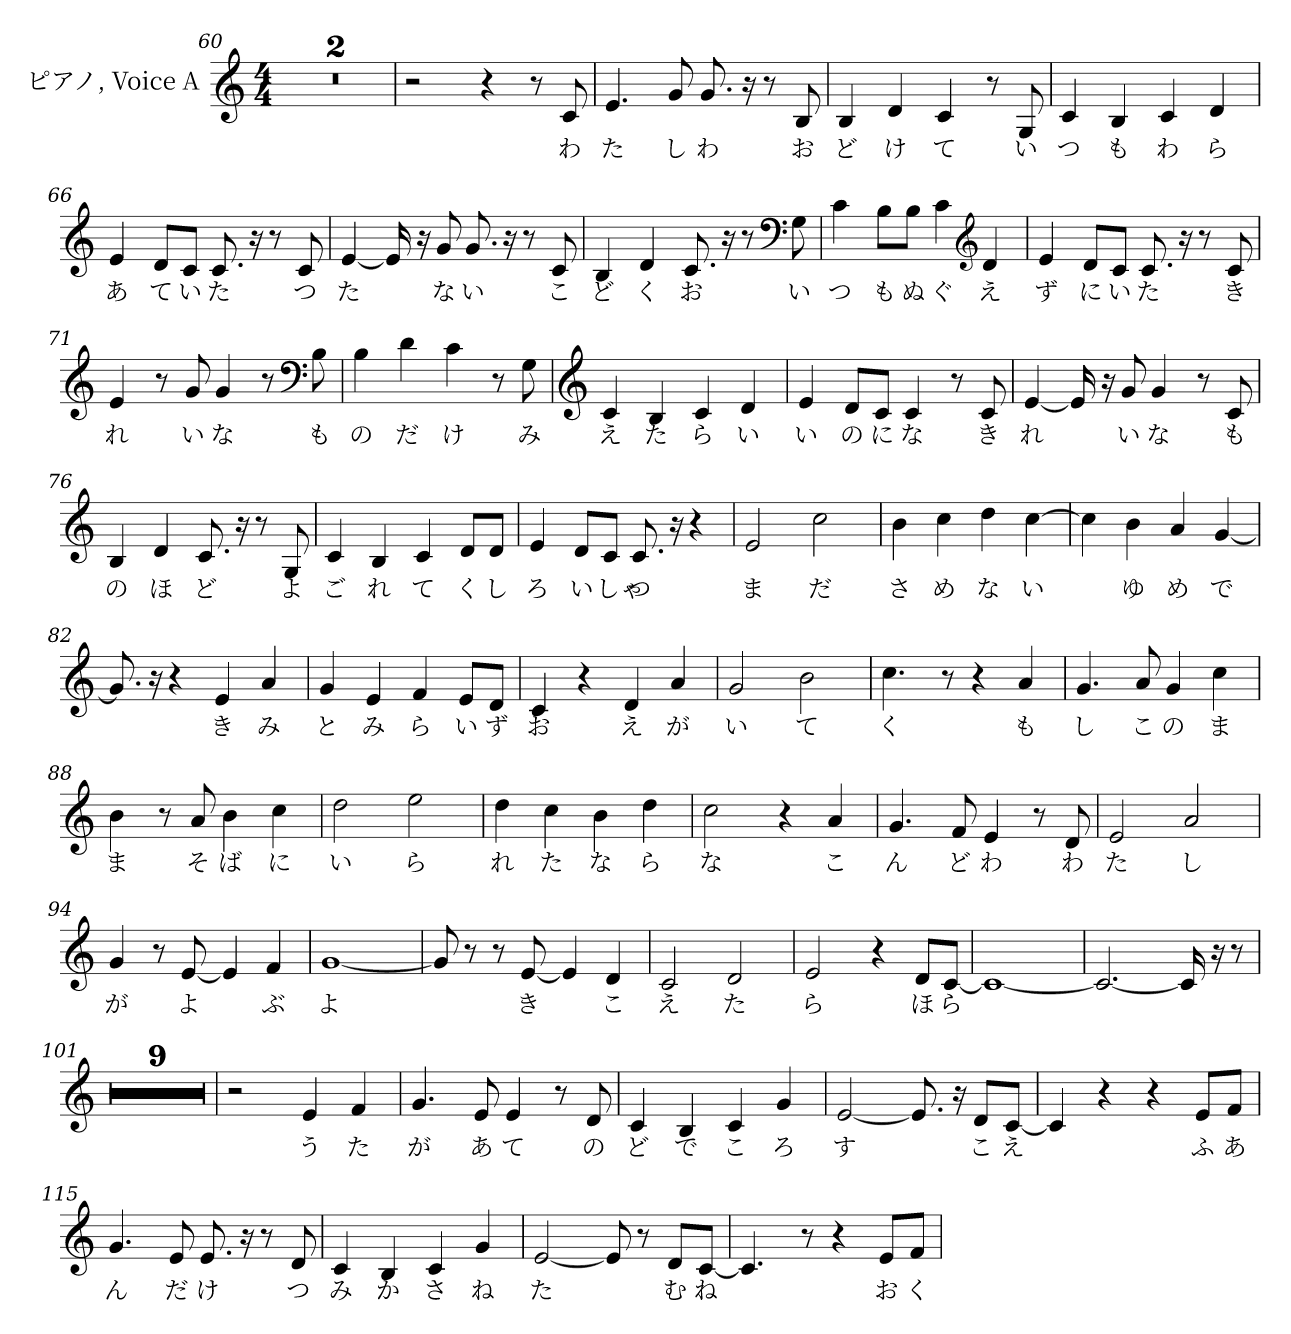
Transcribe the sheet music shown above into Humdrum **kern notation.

**kern	**text
*part1	*part1
*staff1	*staff1
*I"ピアノ, Voice A	*
*clefG2	*
*k[]	*
*M4/4	*
=60	=60
1r	.
=61	=61
1r	.
=62	=62
2r	.
4r	.
8r	.
!	!LO:LY:b
8c/	わ
!!LO:LB:g=z
=63	=63
!	!LO:LY:b
4.e/	た
!	!LO:LY:b
8g/	し
!	!LO:LY:b
8.g/	わ
16r	.
8r	.
!	!LO:LY:b
8B/	お
=64	=64
!	!LO:LY:b
4B/	ど
!	!LO:LY:b
4d/	け
!	!LO:LY:b
4c/	て
8r	.
!	!LO:LY:b
8G/	い
=65	=65
!	!LO:LY:b
4c/	つ
!	!LO:LY:b
4B/	も
!	!LO:LY:b
4c/	わ
!	!LO:LY:b
4d/	ら
=66	=66
!	!LO:LY:b
4e/	あ
!	!LO:LY:b
8d/L	て
!	!LO:LY:b
8c/J	い
!	!LO:LY:b
8.c/	た
16r	.
8r	.
!	!LO:LY:b
8c/	つ
=67	=67
!	!LO:LY:b
[4e/	た
16e/]	.
16r	.
!	!LO:LY:b
8g/	な
!	!LO:LY:b
8.g/	い
16r	.
8r	.
!	!LO:LY:b
8c/	こ
!!LO:LB:g=z
=68	=68
!	!LO:LY:b
4B/	ど
!	!LO:LY:b
4d/	く
!	!LO:LY:b
8.c/	お
16r	.
8r	.
*clefF4	*
!	!LO:LY:b
8G\	い
=69	=69
!	!LO:LY:b
4c\	つ
!	!LO:LY:b
8B\L	も
!	!LO:LY:b
8B\J	ぬ
!	!LO:LY:b
4c\	ぐ
*clefG2	*
!	!LO:LY:b
4d/	え
=70	=70
!	!LO:LY:b
4e/	ず
!	!LO:LY:b
8d/L	に
!	!LO:LY:b
8c/J	い
!	!LO:LY:b
8.c/	た
16r	.
8r	.
!	!LO:LY:b
8c/	き
=71	=71
!	!LO:LY:b
4e/	れ
8r	.
!	!LO:LY:b
8g/	い
!	!LO:LY:b
4g/	な
8r	.
*clefF4	*
!	!LO:LY:b
8B\	も
=72	=72
!	!LO:LY:b
4B\	の
!	!LO:LY:b
4d\	だ
!	!LO:LY:b
4c\	け
8r	.
!	!LO:LY:b
8G\	み
!!LO:LB:g=z
=73	=73
*clefG2	*
!	!LO:LY:b
4c/	え
!	!LO:LY:b
4B/	た
!	!LO:LY:b
4c/	ら
!	!LO:LY:b
4d/	い
=74	=74
!	!LO:LY:b
4e/	い
!	!LO:LY:b
8d/L	の
!	!LO:LY:b
8c/J	に
!	!LO:LY:b
4c/	な
8r	.
!	!LO:LY:b
8c/	き
=75	=75
!	!LO:LY:b
[4e/	れ
16e/]	.
16r	.
!	!LO:LY:b
8g/	い
!	!LO:LY:b
4g/	な
8r	.
!	!LO:LY:b
8c/	も
=76	=76
!	!LO:LY:b
4B/	の
!	!LO:LY:b
4d/	ほ
!	!LO:LY:b
8.c/	ど
16r	.
8r	.
!	!LO:LY:b
8G/	よ
=77	=77
!	!LO:LY:b
4c/	ご
!	!LO:LY:b
4B/	れ
!	!LO:LY:b
4c/	て
!	!LO:LY:b
8d/L	く
!	!LO:LY:b
8d/J	し
!!LO:PB:g=z
=78	=78
!	!LO:LY:b
4e/	ろ
!	!LO:LY:b
8d/L	い
!	!LO:LY:b
8c/J	しゃ
!	!LO:LY:b
8.c/	つ
16r	.
4r	.
=79	=79
!	!LO:LY:b
2e/	ま
!	!LO:LY:b
2cc\	だ
=80	=80
!	!LO:LY:b
4b\	さ
!	!LO:LY:b
4cc\	め
!	!LO:LY:b
4dd\	な
!	!LO:LY:b
[4cc\	い
=81	=81
4cc\]	.
!	!LO:LY:b
4b\	ゆ
!	!LO:LY:b
4a/	め
!	!LO:LY:b
[4g/	で
=82	=82
8.g/]	.
16r	.
4r	.
!	!LO:LY:b
4e/	き
!	!LO:LY:b
4a/	み
=83	=83
!	!LO:LY:b
4g/	と
!	!LO:LY:b
4e/	み
!	!LO:LY:b
4f/	ら
!	!LO:LY:b
8e/L	い
!	!LO:LY:b
8d/J	ず
=84	=84
!	!LO:LY:b
4c/	お
4r	.
!	!LO:LY:b
4d/	え
!	!LO:LY:b
4a/	が
=85	=85
!	!LO:LY:b
2g/	い
!	!LO:LY:b
2b\	て
!!LO:LB:g=z
=86	=86
!	!LO:LY:b
4.cc\	く
8r	.
4r	.
!	!LO:LY:b
4a/	も
=87	=87
!	!LO:LY:b
4.g/	し
!	!LO:LY:b
8a/	こ
!	!LO:LY:b
4g/	の
!	!LO:LY:b
4cc\	ま
=88	=88
!	!LO:LY:b
4b\	ま
8r	.
!	!LO:LY:b
8a/	そ
!	!LO:LY:b
4b\	ば
!	!LO:LY:b
4cc\	に
=89	=89
!	!LO:LY:b
2dd\	い
!	!LO:LY:b
2ee\	ら
=90	=90
!	!LO:LY:b
4dd\	れ
!	!LO:LY:b
4cc\	た
!	!LO:LY:b
4b\	な
!	!LO:LY:b
4dd\	ら
=91	=91
!	!LO:LY:b
2cc\	な
4r	.
!	!LO:LY:b
4a/	こ
=92	=92
!	!LO:LY:b
4.g/	ん
!	!LO:LY:b
8f/	ど
!	!LO:LY:b
4e/	わ
8r	.
!	!LO:LY:b
8d/	わ
=93	=93
!	!LO:LY:b
2e/	た
!	!LO:LY:b
2a/	し
!!LO:LB:g=z
=94	=94
!	!LO:LY:b
4g/	が
8r	.
!	!LO:LY:b
[8e/	よ
4e/]	.
!	!LO:LY:b
4f/	ぶ
=95	=95
!	!LO:LY:b
[1g	よ
=96	=96
8g/]	.
8r	.
8r	.
!	!LO:LY:b
[8e/	き
4e/]	.
!	!LO:LY:b
4d/	こ
=97	=97
!	!LO:LY:b
2c/	え
!	!LO:LY:b
2d/	た
=98	=98
!	!LO:LY:b
2e/	ら
4r	.
!	!LO:LY:b
8d/L	ほ
!	!LO:LY:b
[8c/J	ら
=99	=99
1c_	.
=100	=100
2.c/_	.
16c/]	.
16r	.
8r	.
=101	=101
1r	.
=102	=102
1r	.
=103	=103
1r	.
=104	=104
1r	.
!!LO:LB:g=z
=105	=105
1r	.
=106	=106
1r	.
=107	=107
1r	.
=108	=108
1r	.
=109	=109
1r	.
=110	=110
2r	.
!	!LO:LY:b
4e/	う
!	!LO:LY:b
4f/	た
=111	=111
!	!LO:LY:b
4.g/	が
!	!LO:LY:b
8e/	あ
!	!LO:LY:b
4e/	て
8r	.
!	!LO:LY:b
8d/	の
=112	=112
!	!LO:LY:b
4c/	ど
!	!LO:LY:b
4B/	で
!	!LO:LY:b
4c/	こ
!	!LO:LY:b
4g/	ろ
=113	=113
!	!LO:LY:b
[2e/	す
8.e/]	.
16r	.
!	!LO:LY:b
8d/L	こ
!	!LO:LY:b
[8c/J	え
=114	=114
4c/]	.
4r	.
4r	.
!	!LO:LY:b
8e/L	ふ
!	!LO:LY:b
8f/J	あ
!!LO:LB:g=z
=115	=115
!	!LO:LY:b
4.g/	ん
!	!LO:LY:b
8e/	だ
!	!LO:LY:b
8.e/	け
16r	.
8r	.
!	!LO:LY:b
8d/	つ
=116	=116
!	!LO:LY:b
4c/	み
!	!LO:LY:b
4B/	か
!	!LO:LY:b
4c/	さ
!	!LO:LY:b
4g/	ね
=117	=117
!	!LO:LY:b
[2e/	た
8e/]	.
8r	.
!	!LO:LY:b
8d/L	む
!	!LO:LY:b
[8c/J	ね
=118	=118
4.c/]	.
8r	.
4r	.
!	!LO:LY:b
8e/L	お
!	!LO:LY:b
8f/J	く
=	=
*-	*-
